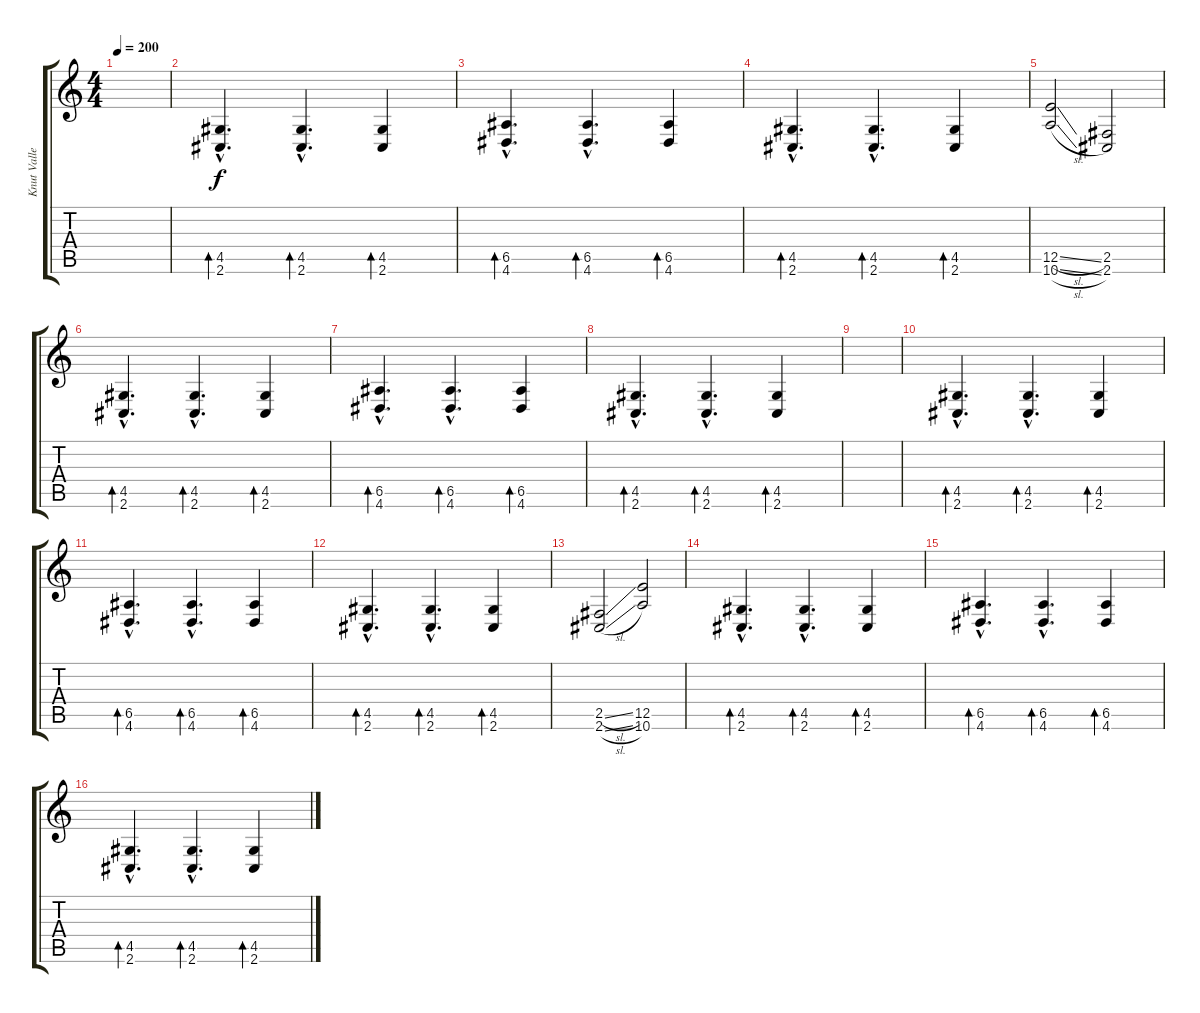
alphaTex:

\track ("Knut Valle" "Knut Valle") {instrument distortionguitar}
\staff {score tabs}
\tuning (B3 Gb3 D3 A2 E2 B1) {hide}
\ts (4 4)
\tempo 200
\clef g2
\ks c
|
(4.5{hac} 2.6{hac}).4{d bd 120} (4.5{hac} 2.6{hac}).4{d bd 120} (4.5 2.6).4{bd 120} |
(6.5{hac} 4.6{hac}).4{d bd 120} (6.5{hac} 4.6{hac}).4{d bd 120} (6.5 4.6).4{bd 120} |
(4.5{hac} 2.6{hac}).4{d bd 120} (4.5{hac} 2.6{hac}).4{d bd 120} (4.5 2.6).4{bd 120} |
(12.5{sl} 10.6{sl}).2 (2.5 2.6).2 |
(4.5{hac} 2.6{hac}).4{d bd 120} (4.5{hac} 2.6{hac}).4{d bd 120} (4.5 2.6).4{bd 120} |
(6.5{hac} 4.6{hac}).4{d bd 120} (6.5{hac} 4.6{hac}).4{d bd 120} (6.5 4.6).4{bd 120} |
(4.5{hac} 2.6{hac}).4{d bd 120} (4.5{hac} 2.6{hac}).4{d bd 120} (4.5 2.6).4{bd 120} |
|
(4.5{hac} 2.6{hac}).4{d bd 120} (4.5{hac} 2.6{hac}).4{d bd 120} (4.5 2.6).4{bd 120} |
(6.5{hac} 4.6{hac}).4{d bd 120} (6.5{hac} 4.6{hac}).4{d bd 120} (6.5 4.6).4{bd 120} |
(4.5{hac} 2.6{hac}).4{d bd 120} (4.5{hac} 2.6{hac}).4{d bd 120} (4.5 2.6).4{bd 120} |
(2.5{sl} 2.6{sl}).2 (12.5 10.6).2 |
(4.5{hac} 2.6{hac}).4{d bd 120} (4.5{hac} 2.6{hac}).4{d bd 120} (4.5 2.6).4{bd 120} |
(6.5{hac} 4.6{hac}).4{d bd 120} (6.5{hac} 4.6{hac}).4{d bd 120} (6.5 4.6).4{bd 120} |
(4.5{hac} 2.6{hac}).4{d bd 120} (4.5{hac} 2.6{hac}).4{d bd 120} (4.5 2.6).4{bd 120}
